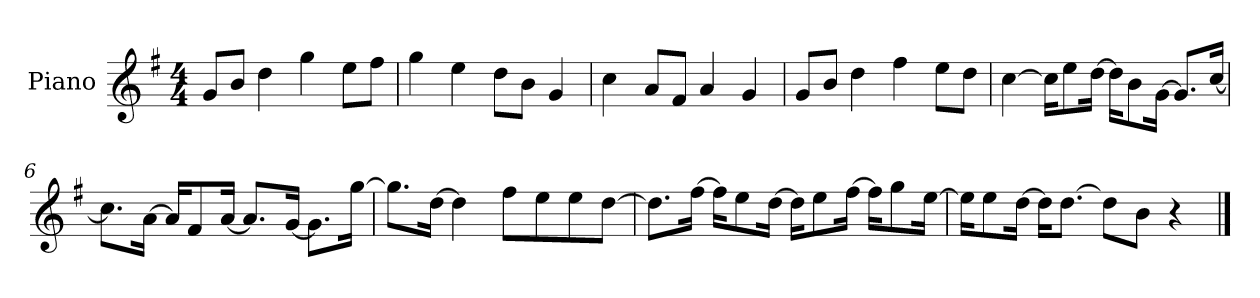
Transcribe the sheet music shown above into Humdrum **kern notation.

**kern
*part1
*staff1
*I"Piano
*I'P-no
*clefG2
*k[f#]
*M4/4
*MM90
=1
8g/L
8b/J
4dd\
4gg\
8ee\L
8ff#\J
=2
4gg\
4ee\
8dd\L
8b\J
4g/
=3
4cc\
8a/L
8f#/J
4a/
4g/
=4
8g/L
8b/J
4dd\
4ff#\
8ee\L
8dd\J
=5
[4cc\
16cc\KL]
8ee\
[16dd\Jk
16dd\KL]
8b\
[16g\Jk
8.g/L]
[16cc/Jk
!!LO:LB:g=z
=6
8.cc\L]
[16a\Jk
16a/KL]
8f#/
[16a/Jk
8.a/L]
[16g/Jk
8.g\L]
[16gg\Jk
=7
8.gg\L]
[16dd\Jk
4dd\]
8ff#\L
8ee\
8ee\
[8dd\J
=8
8.dd\L]
[16ff#\Jk
16ff#\KL]
8ee\
[16dd\Jk
16dd\KL]
8ee\
[16ff#\Jk
16ff#\KL]
8gg\
[16ee\Jk
=9
16ee\KL]
8ee\
[16dd\Jk
16dd\KL]
[8.dd\J
8dd\L]
8b\J
4r
==
*-
